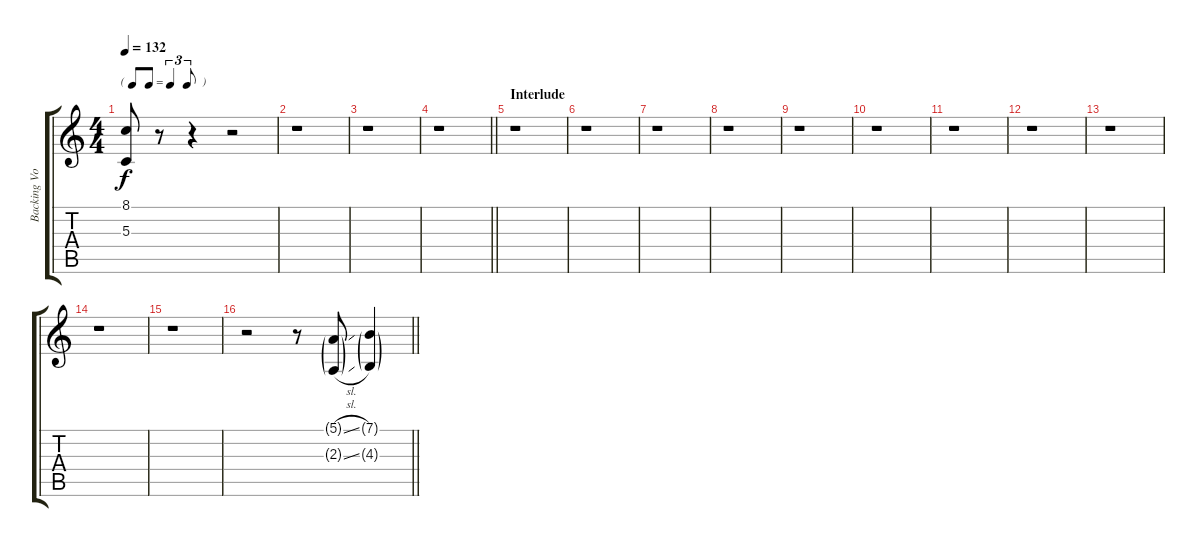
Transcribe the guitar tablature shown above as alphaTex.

\track ("Backing Vocals" "Backing Vo") {instrument voiceoohs}
\staff {score tabs}
\tuning (E4 B3 G3 D3 A2 E2) {hide}
\ts (4 4)
\tf triplet8th
\tempo 132
\clef g2
\ks c
(8.1{t} 5.3{t}).8{dy f} r.8 r.4 r.2 |
r.1 |
r.1 |
\barLineRight lightlight
r.1 |
\section ("" "Interlude")
r.1 |
r.1 |
r.1 |
r.1 |
r.1 |
r.1 |
r.1 |
r.1 |
r.1 |
r.1 |
r.1 |
\barLineRight lightlight
r.2 r.8 (5.1{sl g} 2.3{sl g}).8 (7.1{sl g} 4.3{sl g}).4
